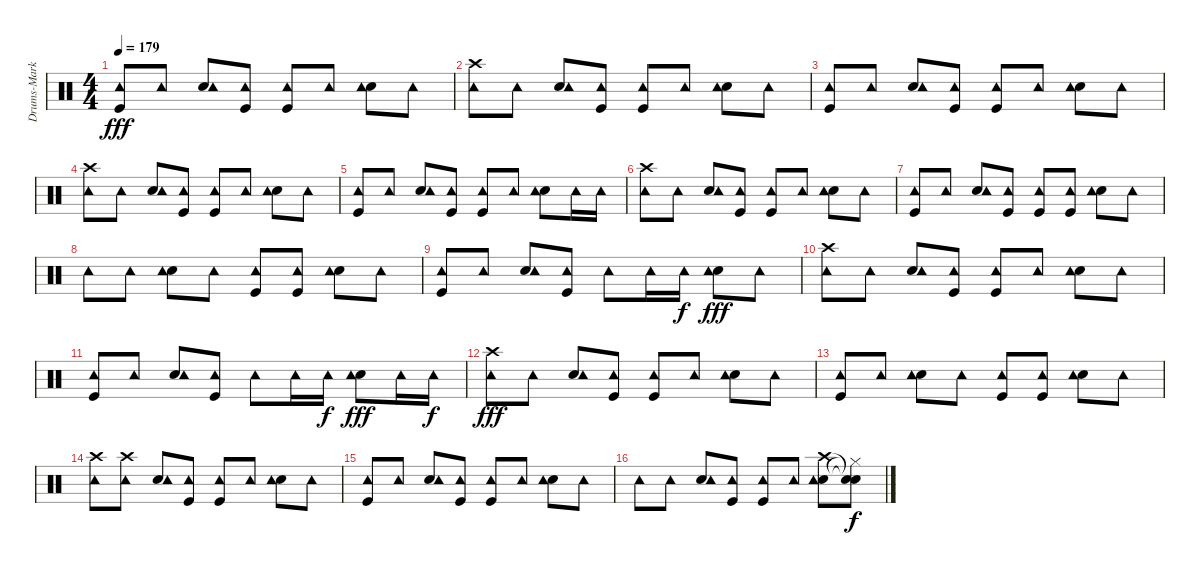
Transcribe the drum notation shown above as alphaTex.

\track ("Drums-Marky Ramone" "Drums-Mark") {instrument percussion}
\staff {score}
\articulation defaults
\ts (4 4)
\tempo 179
\clef neutral
\ks c
("Kick (hit)" "Tambourine (hit)").8{dy fff} "Tambourine (hit)".8 ("Snare (hit) 2" "Tambourine (hit)").8 ("Kick (hit)" "Tambourine (hit)").8 ("Kick (hit)" "Tambourine (hit)").8 "Tambourine (hit)".8 ("Snare (hit) 2" "Tambourine (hit)").8 "Tambourine (hit)".8 |
("Crash high (hit)" "Tambourine (hit)").8 "Tambourine (hit)".8 ("Snare (hit) 2" "Tambourine (hit)").8 ("Kick (hit)" "Tambourine (hit)").8 ("Kick (hit)" "Tambourine (hit)").8 "Tambourine (hit)".8 ("Snare (hit) 2" "Tambourine (hit)").8 "Tambourine (hit)".8 |
("Kick (hit)" "Tambourine (hit)").8 "Tambourine (hit)".8 ("Snare (hit) 2" "Tambourine (hit)").8 ("Kick (hit)" "Tambourine (hit)").8 ("Kick (hit)" "Tambourine (hit)").8 "Tambourine (hit)".8 ("Snare (hit) 2" "Tambourine (hit)").8 "Tambourine (hit)".8 |
("Crash high (hit)" "Tambourine (hit)").8 "Tambourine (hit)".8 ("Snare (hit) 2" "Tambourine (hit)").8 ("Kick (hit)" "Tambourine (hit)").8 ("Kick (hit)" "Tambourine (hit)").8 "Tambourine (hit)".8 ("Snare (hit) 2" "Tambourine (hit)").8 "Tambourine (hit)".8 |
("Kick (hit)" "Tambourine (hit)").8 "Tambourine (hit)".8 ("Snare (hit) 2" "Tambourine (hit)").8 ("Kick (hit)" "Tambourine (hit)").8 ("Kick (hit)" "Tambourine (hit)").8 "Tambourine (hit)".8 ("Snare (hit) 2" "Tambourine (hit)").8 "Tambourine (hit)".16 "Tambourine (hit)".16 |
("Crash high (hit)" "Tambourine (hit)").8 "Tambourine (hit)".8 ("Snare (hit) 2" "Tambourine (hit)").8 ("Kick (hit)" "Tambourine (hit)").8 ("Kick (hit)" "Tambourine (hit)").8 "Tambourine (hit)".8 ("Snare (hit) 2" "Tambourine (hit)").8 "Tambourine (hit)".8 |
("Kick (hit)" "Tambourine (hit)").8 "Tambourine (hit)".8 ("Snare (hit) 2" "Tambourine (hit)").8 ("Kick (hit)" "Tambourine (hit)").8 ("Kick (hit)" "Tambourine (hit)").8 ("Kick (hit)" "Tambourine (hit)").8 ("Snare (hit) 2" "Tambourine (hit)").8 "Tambourine (hit)".8 |
"Tambourine (hit)".8 "Tambourine (hit)".8 ("Snare (hit) 2" "Tambourine (hit)").8 "Tambourine (hit)".8 ("Kick (hit)" "Tambourine (hit)").8 ("Kick (hit)" "Tambourine (hit)").8 ("Snare (hit) 2" "Tambourine (hit)").8 "Tambourine (hit)".8 |
("Kick (hit)" "Tambourine (hit)").8 "Tambourine (hit)".8 ("Snare (hit) 2" "Tambourine (hit)").8 ("Kick (hit)" "Tambourine (hit)").8 "Tambourine (hit)".8 "Tambourine (hit)".16 "Tambourine (hit)".16{dy f} ("Snare (hit) 2" "Tambourine (hit)").8{dy fff} "Tambourine (hit)".8 |
("Crash high (hit)" "Tambourine (hit)").8 "Tambourine (hit)".8 ("Snare (hit) 2" "Tambourine (hit)").8 ("Kick (hit)" "Tambourine (hit)").8 ("Kick (hit)" "Tambourine (hit)").8 "Tambourine (hit)".8 ("Snare (hit) 2" "Tambourine (hit)").8 "Tambourine (hit)".8 |
("Kick (hit)" "Tambourine (hit)").8 "Tambourine (hit)".8 ("Snare (hit) 2" "Tambourine (hit)").8 ("Kick (hit)" "Tambourine (hit)").8 "Tambourine (hit)".8 "Tambourine (hit)".16 "Tambourine (hit)".16{dy f} ("Snare (hit) 2" "Tambourine (hit)").8{dy fff} "Tambourine (hit)".16 "Tambourine (hit)".16{dy f} |
("Crash high (hit)" "Tambourine (hit)").8{dy fff} "Tambourine (hit)".8 ("Snare (hit) 2" "Tambourine (hit)").8 ("Kick (hit)" "Tambourine (hit)").8 ("Kick (hit)" "Tambourine (hit)").8 "Tambourine (hit)".8 ("Snare (hit) 2" "Tambourine (hit)").8 "Tambourine (hit)".8 |
("Kick (hit)" "Tambourine (hit)").8 "Tambourine (hit)".8 ("Snare (hit) 2" "Tambourine (hit)").8 "Tambourine (hit)".8 ("Kick (hit)" "Tambourine (hit)").8 ("Kick (hit)" "Tambourine (hit)").8 ("Snare (hit) 2" "Tambourine (hit)").8 "Tambourine (hit)".8 |
("Crash high (hit)" "Tambourine (hit)").8 ("Crash high (hit)" "Tambourine (hit)").8 ("Snare (hit) 2" "Tambourine (hit)").8 ("Kick (hit)" "Tambourine (hit)").8 ("Kick (hit)" "Tambourine (hit)").8 "Tambourine (hit)".8 ("Snare (hit) 2" "Tambourine (hit)").8 "Tambourine (hit)".8 |
("Kick (hit)" "Tambourine (hit)").8 "Tambourine (hit)".8 ("Snare (hit) 2" "Tambourine (hit)").8 ("Kick (hit)" "Tambourine (hit)").8 ("Kick (hit)" "Tambourine (hit)").8 "Tambourine (hit)".8 ("Snare (hit) 2" "Tambourine (hit)").8 "Tambourine (hit)".8 |
"Tambourine (hit)".8 "Tambourine (hit)".8 ("Snare (hit) 2" "Tambourine (hit)").8 ("Kick (hit)" "Tambourine (hit)").8 ("Kick (hit)" "Tambourine (hit)").8 "Tambourine (hit)".8 ("Crash high (hit)" "Snare (hit) 2" "Tambourine (hit)").8 ("Snare (hit)"{t} "Snare (hit)"{t} "Hi-Hat (closed)"{t}).8{dy f}
